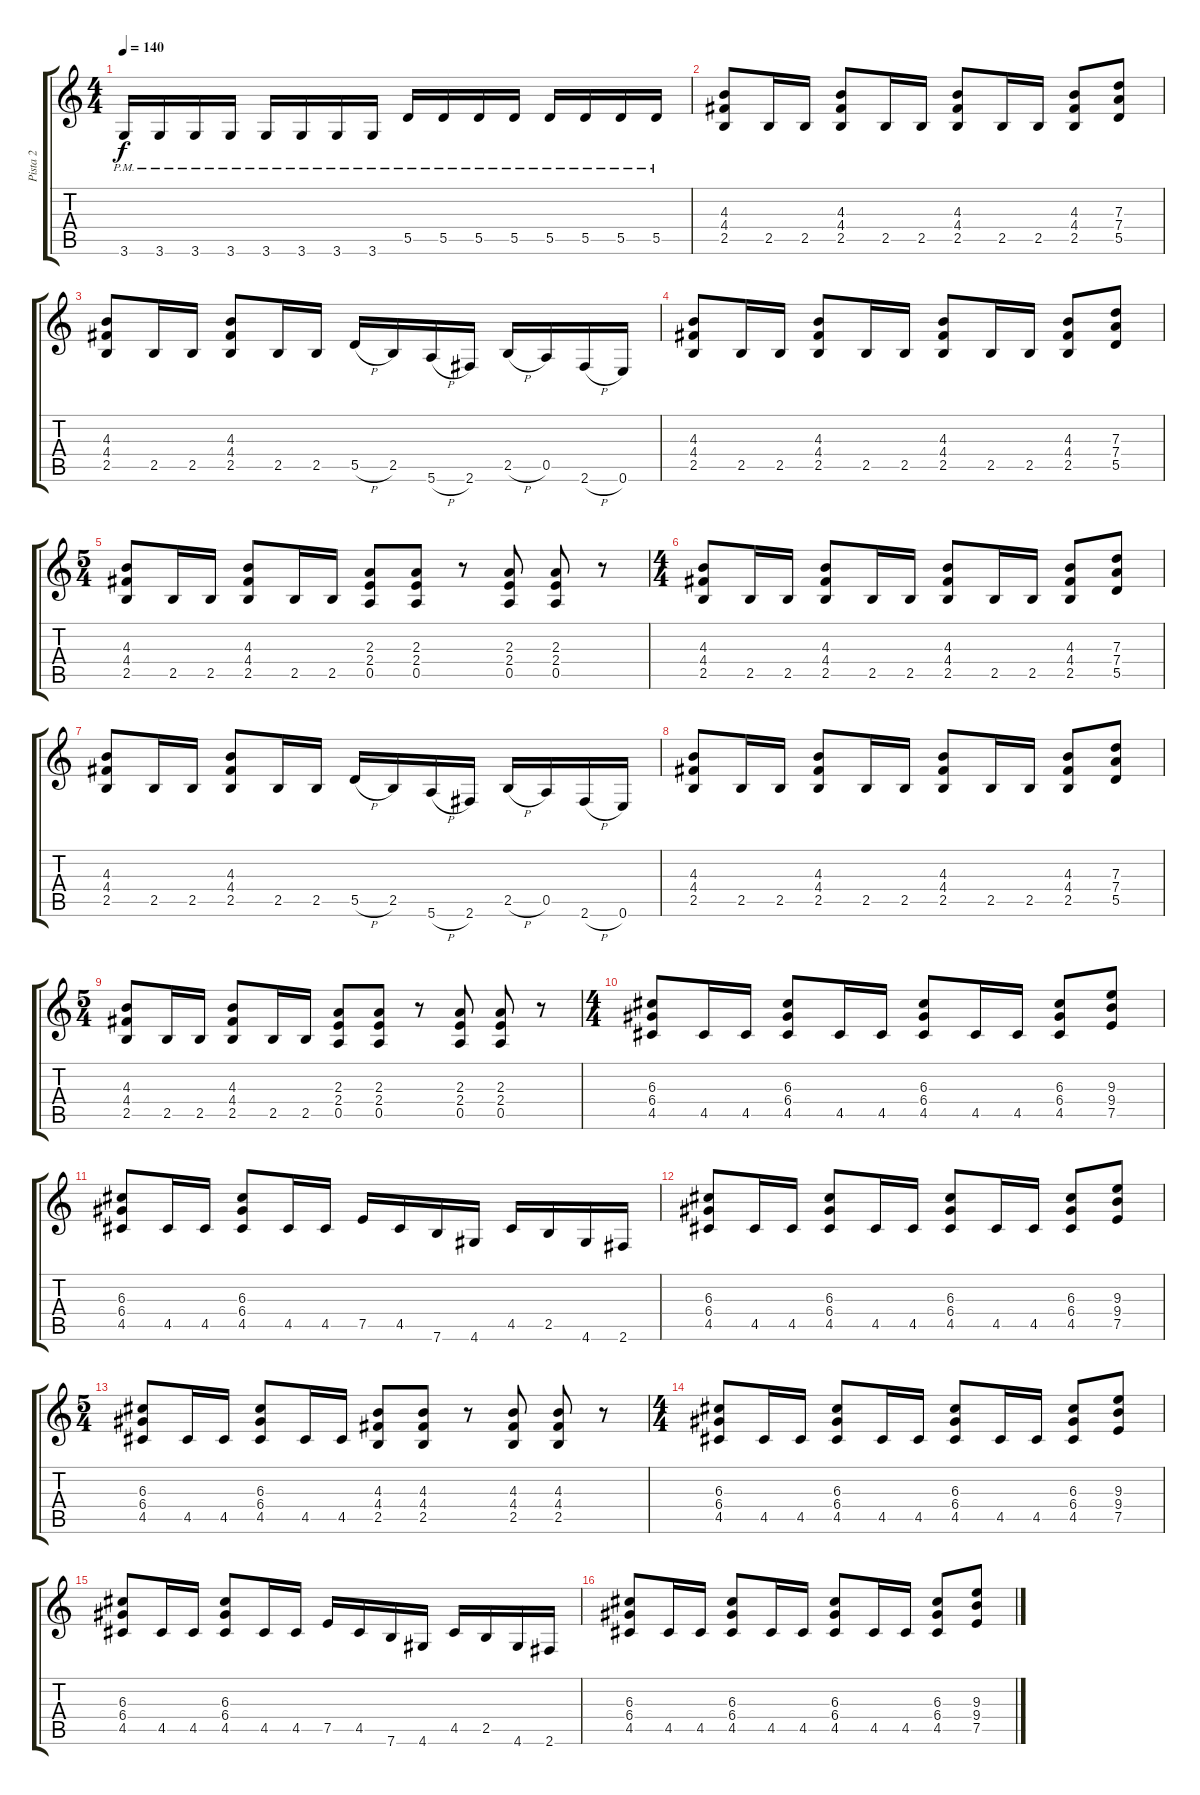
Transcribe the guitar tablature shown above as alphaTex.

\track ("Pista 2" "Pista 2") {instrument distortionguitar}
\staff {score tabs}
\tuning (E4 B3 G3 D3 A2 E2) {hide}
\ts (4 4)
\tempo 140
\clef g2
\ks c
3.6{pm}.16{dy f} 3.6{pm}.16 3.6{pm}.16 3.6{pm}.16 3.6{pm}.16 3.6{pm}.16 3.6{pm}.16 3.6{pm}.16 5.5{pm}.16 5.5{pm}.16 5.5{pm}.16 5.5{pm}.16 5.5{pm}.16 5.5{pm}.16 5.5{pm}.16 5.5{pm}.16 |
(4.3 4.4 2.5).8 2.5.16 2.5.16 (4.3 4.4 2.5).8 2.5.16 2.5.16 (4.3 4.4 2.5).8 2.5.16 2.5.16 (4.3 4.4 2.5).8 (7.3 7.4 5.5).8 |
(4.3 4.4 2.5).8 2.5.16 2.5.16 (4.3 4.4 2.5).8 2.5.16 2.5.16 5.5{h}.16 2.5.16 5.6{h}.16 2.6.16 2.5{h}.16 0.5.16 2.6{h}.16 0.6.16 |
(4.3 4.4 2.5).8 2.5.16 2.5.16 (4.3 4.4 2.5).8 2.5.16 2.5.16 (4.3 4.4 2.5).8 2.5.16 2.5.16 (4.3 4.4 2.5).8 (7.3 7.4 5.5).8 |
\ts (5 4)
(4.3 4.4 2.5).8 2.5.16 2.5.16 (4.3 4.4 2.5).8 2.5.16 2.5.16 (2.3 2.4 0.5).8 (2.3 2.4 0.5).8 r.8 (2.3 2.4 0.5).8 (2.3 2.4 0.5).8 r.8 |
\ts (4 4)
(4.3 4.4 2.5).8 2.5.16 2.5.16 (4.3 4.4 2.5).8 2.5.16 2.5.16 (4.3 4.4 2.5).8 2.5.16 2.5.16 (4.3 4.4 2.5).8 (7.3 7.4 5.5).8 |
(4.3 4.4 2.5).8 2.5.16 2.5.16 (4.3 4.4 2.5).8 2.5.16 2.5.16 5.5{h}.16 2.5.16 5.6{h}.16 2.6.16 2.5{h}.16 0.5.16 2.6{h}.16 0.6.16 |
(4.3 4.4 2.5).8 2.5.16 2.5.16 (4.3 4.4 2.5).8 2.5.16 2.5.16 (4.3 4.4 2.5).8 2.5.16 2.5.16 (4.3 4.4 2.5).8 (7.3 7.4 5.5).8 |
\ts (5 4)
(4.3 4.4 2.5).8 2.5.16 2.5.16 (4.3 4.4 2.5).8 2.5.16 2.5.16 (2.3 2.4 0.5).8 (2.3 2.4 0.5).8 r.8 (2.3 2.4 0.5).8 (2.3 2.4 0.5).8 r.8 |
\ts (4 4)
(6.3 6.4 4.5).8 4.5.16 4.5.16 (6.3 6.4 4.5).8 4.5.16 4.5.16 (6.3 6.4 4.5).8 4.5.16 4.5.16 (6.3 6.4 4.5).8 (9.3 9.4 7.5).8 |
(6.3 6.4 4.5).8 4.5.16 4.5.16 (6.3 6.4 4.5).8 4.5.16 4.5.16 7.5.16 4.5.16 7.6.16 4.6.16 4.5.16 2.5.16 4.6.16 2.6.16 |
(6.3 6.4 4.5).8 4.5.16 4.5.16 (6.3 6.4 4.5).8 4.5.16 4.5.16 (6.3 6.4 4.5).8 4.5.16 4.5.16 (6.3 6.4 4.5).8 (9.3 9.4 7.5).8 |
\ts (5 4)
(6.3 6.4 4.5).8 4.5.16 4.5.16 (6.3 6.4 4.5).8 4.5.16 4.5.16 (4.3 4.4 2.5).8 (4.3 4.4 2.5).8 r.8 (4.3 4.4 2.5).8 (4.3 4.4 2.5).8 r.8 |
\ts (4 4)
(6.3 6.4 4.5).8 4.5.16 4.5.16 (6.3 6.4 4.5).8 4.5.16 4.5.16 (6.3 6.4 4.5).8 4.5.16 4.5.16 (6.3 6.4 4.5).8 (9.3 9.4 7.5).8 |
(6.3 6.4 4.5).8 4.5.16 4.5.16 (6.3 6.4 4.5).8 4.5.16 4.5.16 7.5.16 4.5.16 7.6.16 4.6.16 4.5.16 2.5.16 4.6.16 2.6.16 |
(6.3 6.4 4.5).8 4.5.16 4.5.16 (6.3 6.4 4.5).8 4.5.16 4.5.16 (6.3 6.4 4.5).8 4.5.16 4.5.16 (6.3 6.4 4.5).8 (9.3 9.4 7.5).8
